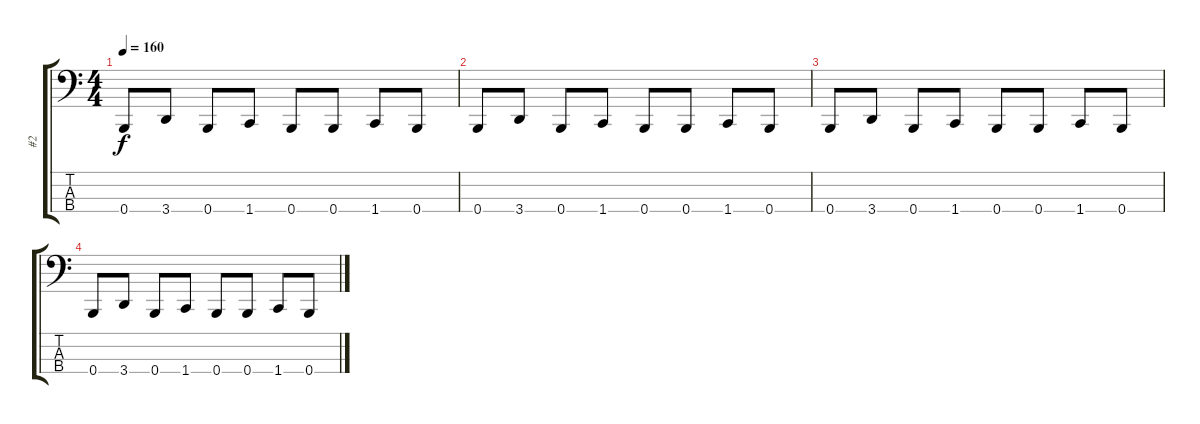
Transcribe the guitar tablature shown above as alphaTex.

\track ("#2" "#2") {instrument electricbasspick}
\staff {score tabs}
\tuning (E2 B1 Gb1 B0) {hide}
\ts (4 4)
\tempo 160
\clef f4
\ks c
0.4.8{dy f} 3.4.8 0.4.8 1.4.8 0.4.8 0.4.8 1.4.8 0.4.8 |
0.4.8 3.4.8 0.4.8 1.4.8 0.4.8 0.4.8 1.4.8 0.4.8 |
0.4.8 3.4.8 0.4.8 1.4.8 0.4.8 0.4.8 1.4.8 0.4.8 |
0.4.8 3.4.8 0.4.8 1.4.8 0.4.8 0.4.8 1.4.8 0.4.8
